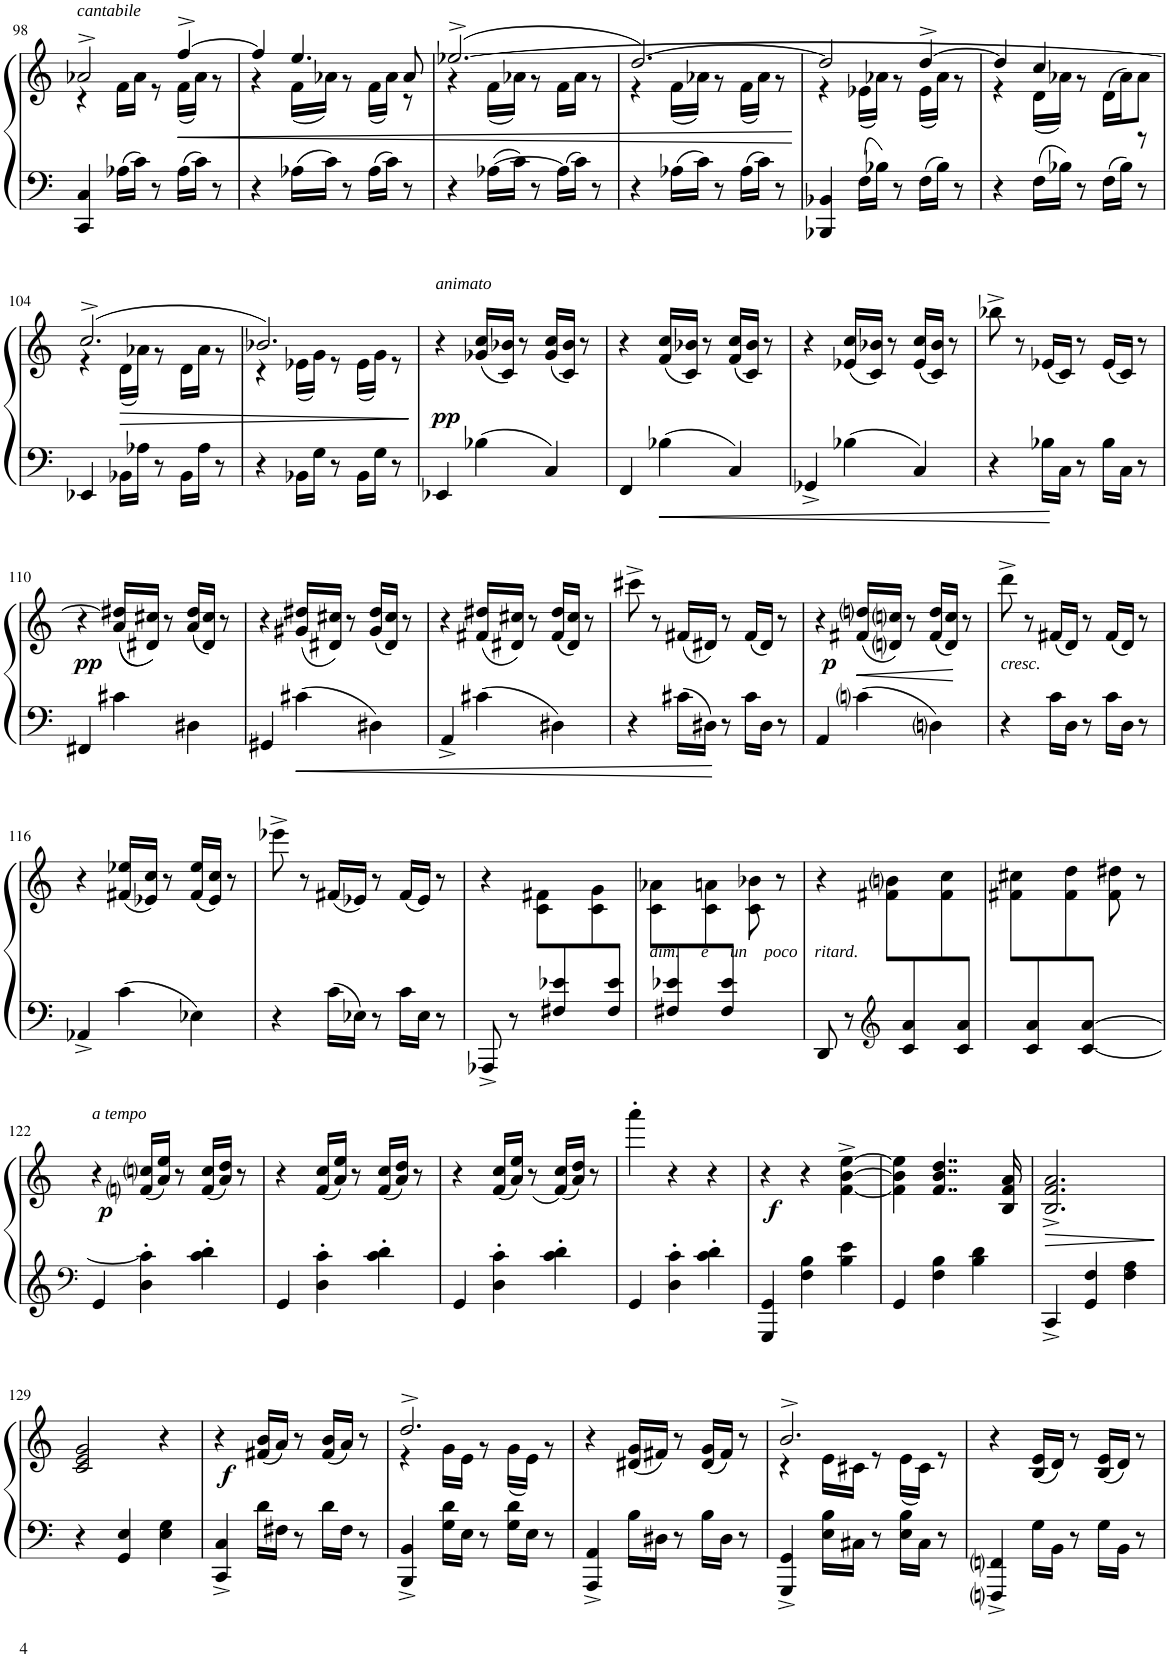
**kern	**kern	**dynam
*part1	*part1	*part1
*staff2	*staff1	*staff1/2
*I"Midi_1	*	*
!!LO:PB:g=z
*clefF4	*clefG2	*
*k[]	*k[]	*
*M3/4	*M3/4	*
=98	=98	=98
*	*^	*
!	!LO:TX:a:i:t=cantabile	!	!
4CC/ 4C/	2a-X^/	4r	.
16A-X\LL	.	16f\LL	.
16c\JJ	.	16a-\JJ	.
8r	.	8r	.
!	!	!	!LO:HP:b
16A-\LL	[4ff^/	(16f\LL	<
16c\JJ	.	16a-\JJ)	.
8r	.	8r	.
=99	=99	=99	=99
4r	4ff/]	4r	.
16A-X\LL	4.ee/	(16f\LL	.
16c\JJ	.	16a-X\JJ)	.
8r	.	8r	.
16A-\LL	.	(16f\LL	.
16c\JJ	.	16a-\JJ)	.
8r	8a-/	8r	.
=100	=100	=100	=100
4r	([2.ee-X^/	4r	.
[16A-X\LL	.	(16f\LL	.
16c\JJ	.	16a-X\JJ)	.
8r	.	8r	.
16A-\LL]	.	16f\LL	.
16c\JJ	.	16a-\JJ	.
8r	.	8r	.
=101	=101	=101	=101
4r	[2.dd/)	4r	.
16A-X\LL	.	(16f\LL	.
16c\JJ	.	16a-X\JJ)	.
8r	.	8r	.
16A-\LL	.	(16f\LL	.
16c\JJ	.	16a-\JJ)	.
8r	.	8r	.
*	*v	*v	*
.	.	[
=102	=102	=102
*	*^	*
4BBB-X/ 4BB-X/	2dd/]	4r	.
16F\LL	.	(16e-X\LL	.
16B-X\JJ	.	16a-X\JJ)	.
8r	.	8r	.
16F\LL	[4dd^/	(16e-\LL	.
16B-\JJ	.	16a-\JJ)	.
8r	.	8r	.
=103	=103	=103	=103
4r	4dd/]	4r	.
16F\LL	4cc/	(16d\LL	.
16B-X\JJ	.	16a-X\JJ)	.
8r	.	8r	.
16F\LL	(16d\LL	8ryy	.
16B-\JJ	16a-\J)	.	.
8r	8a-\J	8r	.
!!LO:LB:g=z	!!
=104	=104	=104	=104
4EE-X/	(2.cc^/	4r	.
!	!	!	!LO:HP:b
16BB-X\LL	.	(16d\LL	>
16A-X\JJ	.	16a-X\JJ)	.
8r	.	8r	.
16BB-\LL	.	16d\LL	.
16A-\JJ	.	16a-\JJ	.
8r	.	8r	.
=105	=105	=105	=105
4r	2.b-X/)	4r	.
16BB-X\LL	.	(16e-X\LL	.
16G\JJ	.	16g\JJ)	.
8r	.	8r	.
16BB-\LL	.	(16e-\LL	.
16G\JJ	.	16g\JJ)	.
8r	.	8r	.
*	*v	*v	*
.	.	]
=106	=106	=106
*	*^	*
!	!LO:TX:a:i:t=animato	!	!
!	!	!	!LO:DY:b
4EE-X/	4r	2ryy	pp
4B-X\	(16g-X/ 16cc/LL	.	.
.	16c/ 16b-X/JJ)	.	.
.	8r	.	.
4C/	(16g-/ 16cc/LL	4ryy	.
.	16c/ 16b-/JJ)	.	.
.	8r	.	.
=107	=107	=107	=107
4FF/	4r	2ryy	.
4B-X\	(16f/ 16cc/LL	.	.
.	16c/ 16b-X/JJ)	.	.
.	8r	.	.
4C/	(16f/ 16cc/LL	4ryy	.
.	16c/ 16b-/JJ)	.	.
.	8r	.	.
=108	=108	=108	=108
4GG-X^/	4r	2ryy	.
4B-X\	(16e-X/ 16cc/LL	.	.
.	16c/ 16b-X/JJ)	.	.
.	8r	.	.
4C/	(16e-/ 16cc/LL	4ryy	.
.	16c/ 16b-/JJ)	.	.
.	8r	.	.
=109	=109	=109	=109
4r	8bb-X^\	2ryy	.
.	8r	.	.
16B-X\LL	(16e-X/LL	.	.
16C\JJ	16c/JJ)	.	.
8r	8r	.	.
16B-\LL	(16e-/LL	4ryy	.
16C\JJ	16c/JJ)	.	.
8r	8r	.	.
*	*v	*v	*
!!LO:LB:g=z
=110	=110	=110
!	!	!LO:DY:b
4FF#X/	4r	pp
4c#X\	((16a/ 16dd#X/]LL	.
.	16d#X/ 16cc#X/JJ))	.
.	8r	.
4D#X\	(16a/ 16dd#/LL	.
.	16d#/ 16cc#/JJ)	.
.	8r	.
=111	=111	=111
4GG#X/	4r	.
4c#X\	(16g#X/ 16dd#X/LL	.
.	16d#X/ 16cc#X/JJ)	.
.	8r	.
4D#X\	(16g#/ 16dd#/LL	.
.	16d#/ 16cc#/JJ)	.
.	8r	.
=112	=112	=112
4AA^/	4r	.
4c#X\	(16f#X/ 16dd#X/LL	.
.	16d#X/ 16cc#X/JJ)	.
.	8r	.
4D#X\	(16f#/ 16dd#/LL	.
.	16d#/ 16cc#/JJ)	.
.	8r	.
=113	=113	=113
4r	8ccc#X^\	.
.	8r	.
16c#X\LL	(16f#X/LL	.
16D#X\JJ	16d#X/JJ)	.
8r	8r	.
16c#\LL	(16f#/LL	.
16D#\JJ	16d#/JJ)	.
8r	8r	.
=114	=114	=114
!	!	!LO:DY:b
4AA/	4r	p
!	!	!LO:HP:b
4cni\	(16f#X/ 16ddni/LL	<
.	16dni/ 16ccni/JJ)	.
.	8r	.
4Dni\	(16f#/ 16dd/LL	.
.	16d/ 16cc/JJ)	.
.	8r	[
=115	=115	=115
!LO:TX:a:i:t=cresc.	!	!
4r	8ddd^\	.
.	8r	.
16c\LL	(16f#X/LL	.
16D\JJ	16d/JJ)	.
8r	8r	.
16c\LL	(16f#/LL	.
16D\JJ	16d/JJ)	.
8r	8r	.
!!LO:LB:g=z
=116	=116	=116
4AA-X^/	4r	.
4c\	(16f#X/ 16ee-X/LL	.
.	16e-X/ 16cc/JJ)	.
.	8r	.
4E-X\	(16f#/ 16ee-/LL	.
.	16e-/ 16cc/JJ)	.
.	8r	.
=117	=117	=117
4r	8eee-X^\	.
.	8r	.
16c\LL	(16f#X/LL	.
16E-X\JJ	16e-X/JJ)	.
8r	8r	.
16c\LL	(16f#/LL	.
16E-\JJ	16e-/JJ)	.
8r	8r	.
=118	=118	=118
*^	*	*
4.ryy	8AAA-X^/	4r	.
.	8r	.	.
.	4ryy	8c\ 8f#X\L	.
8F#X/ 8e-X/	.	8ryy	.
8ryy	4ryy	8c\ 8g\	.
8F#/ 8e-/J	.	8ryy	.
*v	*v	*	*
=119	=119	=119
*	*^	*
!LO:TX:a:i:t=dim.     e     un    poco    ritard.	!	!	!
8ryy	2ryy	8c\ 8a-X\L	.
8F#X/ 8e-X/	.	8ryy	.
8ryy	.	8c\ 8an\	.
8F#/ 8e-/J	.	4.ryy	.
4ryy	8c\ 8b-X\	.	.
.	8r	.	.
=120	=120	=120	=120
8DD/	4r	4ryy	.
8r	.	.	.
*clefG2	*	*	*
8ryy	4ryy	8f#X\ 8bni\L	.
8c/ 8a/	.	8ryy	.
8ryy	4ryy	8f#\ 8cc\	.
8c/ 8a/J	.	8ryy	.
=121	=121	=121	=121
8ryy	2ryy	8f#X\ 8cc#X\L	.
8c/ 8a/	.	8ryy	.
8ryy	.	8f#\ 8dd\	.
[8c/ [8a/J	.	4.ryy	.
4ryy	8f#\ 8dd#X\	.	.
.	8r	.	.
*	*v	*v	*
!!LO:LB:g=z
=122	=122	=122
*clefF4	*	*
!	!LO:TX:a:i:t=a tempo	!
!	!	!LO:DY:b
4GG/	4r	p
4D\' 4c\]'	(16fni/ 16ccni/LL	.
.	16a/ 16ee/JJ)	.
.	8r	.
4c\' 4d\'	(16f/ 16cc/LL	.
.	16a/ 16dd/JJ)	.
.	8r	.
=123	=123	=123
4GG/	4r	.
4D\' 4c\'	(16f/ 16cc/LL	.
.	16a/ 16ee/JJ)	.
.	8r	.
4c\' 4d\'	(16f/ 16cc/LL	.
.	16a/ 16dd/JJ)	.
.	8r	.
=124	=124	=124
4GG/	4r	.
4D\' 4c\'	(16f/ 16cc/LL	.
.	16a/ 16ee/JJ)	.
.	(8r	.
4c\' 4d\'	(16f/ 16cc/LL)	.
.	16a/ 16dd/JJ)	.
.	8r	.
=125	=125	=125
4GG/	4aaa'\	.
4D\' 4c\'	4r	.
4c\' 4d\'	4r	.
=126	=126	=126
!	!	!LO:DY:b
4GGG/ 4GG/	4r	f
4F\ 4B\	4r	.
4B\ 4e\	[4f\^ [4b\^ [4ee\^	.
=127	=127	=127
4GG/	4f\] 4b\] 4ee\]	.
4F\ 4B\	4..f/ 4..b/ 4..dd/	.
4B\ 4d\	.	.
.	16B/ 16f/ 16a/	.
=128	=128	=128
!	!	!LO:HP:b
4CC^/	2.B/^ 2.f/^ 2.a/^	>
4GG/ 4F/	.	.
4F\ 4A\	.	.
.	.	]
!!LO:LB:g=z
=129	=129	=129
*	*^	*
4r	2c/ 2e/ 2g/	2ryy	.
4GG/ 4E/	.	.	.
4E\ 4G\	4r	4ryy	.
=130	=130	=130	=130
!	!	!	!LO:DY:b
4CC/^ 4C/^	4r	2ryy	f
16d\LL	(16f#X/ 16b/LL	.	.
16F#X\JJ	16a/JJ)	.	.
8r	8r	.	.
16d\LL	(16f#/ 16b/LL	4ryy	.
16F#\JJ	16a/JJ)	.	.
8r	8r	.	.
=131	=131	=131	=131
4BBB/^ 4BB/^	2.dd^/	4r	.
16G\ 16d\LL	.	16g\LL	.
16E\JJ	.	16e\JJ	.
8r	.	8r	.
16G\ 16d\LL	.	(16g\LL	.
16E\JJ	.	16e\JJ)	.
8r	.	8r	.
=132	=132	=132	=132
4AAA/^ 4AA/^	4r	2ryy	.
16B\LL	(16d#X/ 16g/LL	.	.
16D#X\JJ	16f#X/JJ)	.	.
8r	8r	.	.
16B\LL	(16d#/ 16g/LL	4ryy	.
16D#\JJ	16f#/JJ)	.	.
8r	8r	.	.
=133	=133	=133	=133
4GGG/^ 4GG/^	2.b^/	4r	.
16E\ 16B\LL	.	16e\LL	.
16C#X\JJ	.	16c#X\JJ	.
8r	.	8r	.
16E\ 16B\LL	.	(16e\LL	.
16C#\JJ	.	16c#\JJ)	.
8r	.	8r	.
=134	=134	=134	=134
4FFFni/^ 4FFni/^	4r	2ryy	.
16G\LL	(16B/ 16e/LL	.	.
16BB\JJ	16d/JJ)	.	.
8r	8r	.	.
16G\LL	(16B/ 16e/LL	4ryy	.
16BB\JJ	16d/JJ)	.	.
8r	8r	.	.
*	*v	*v	*
=	=	=
*-	*-	*-
